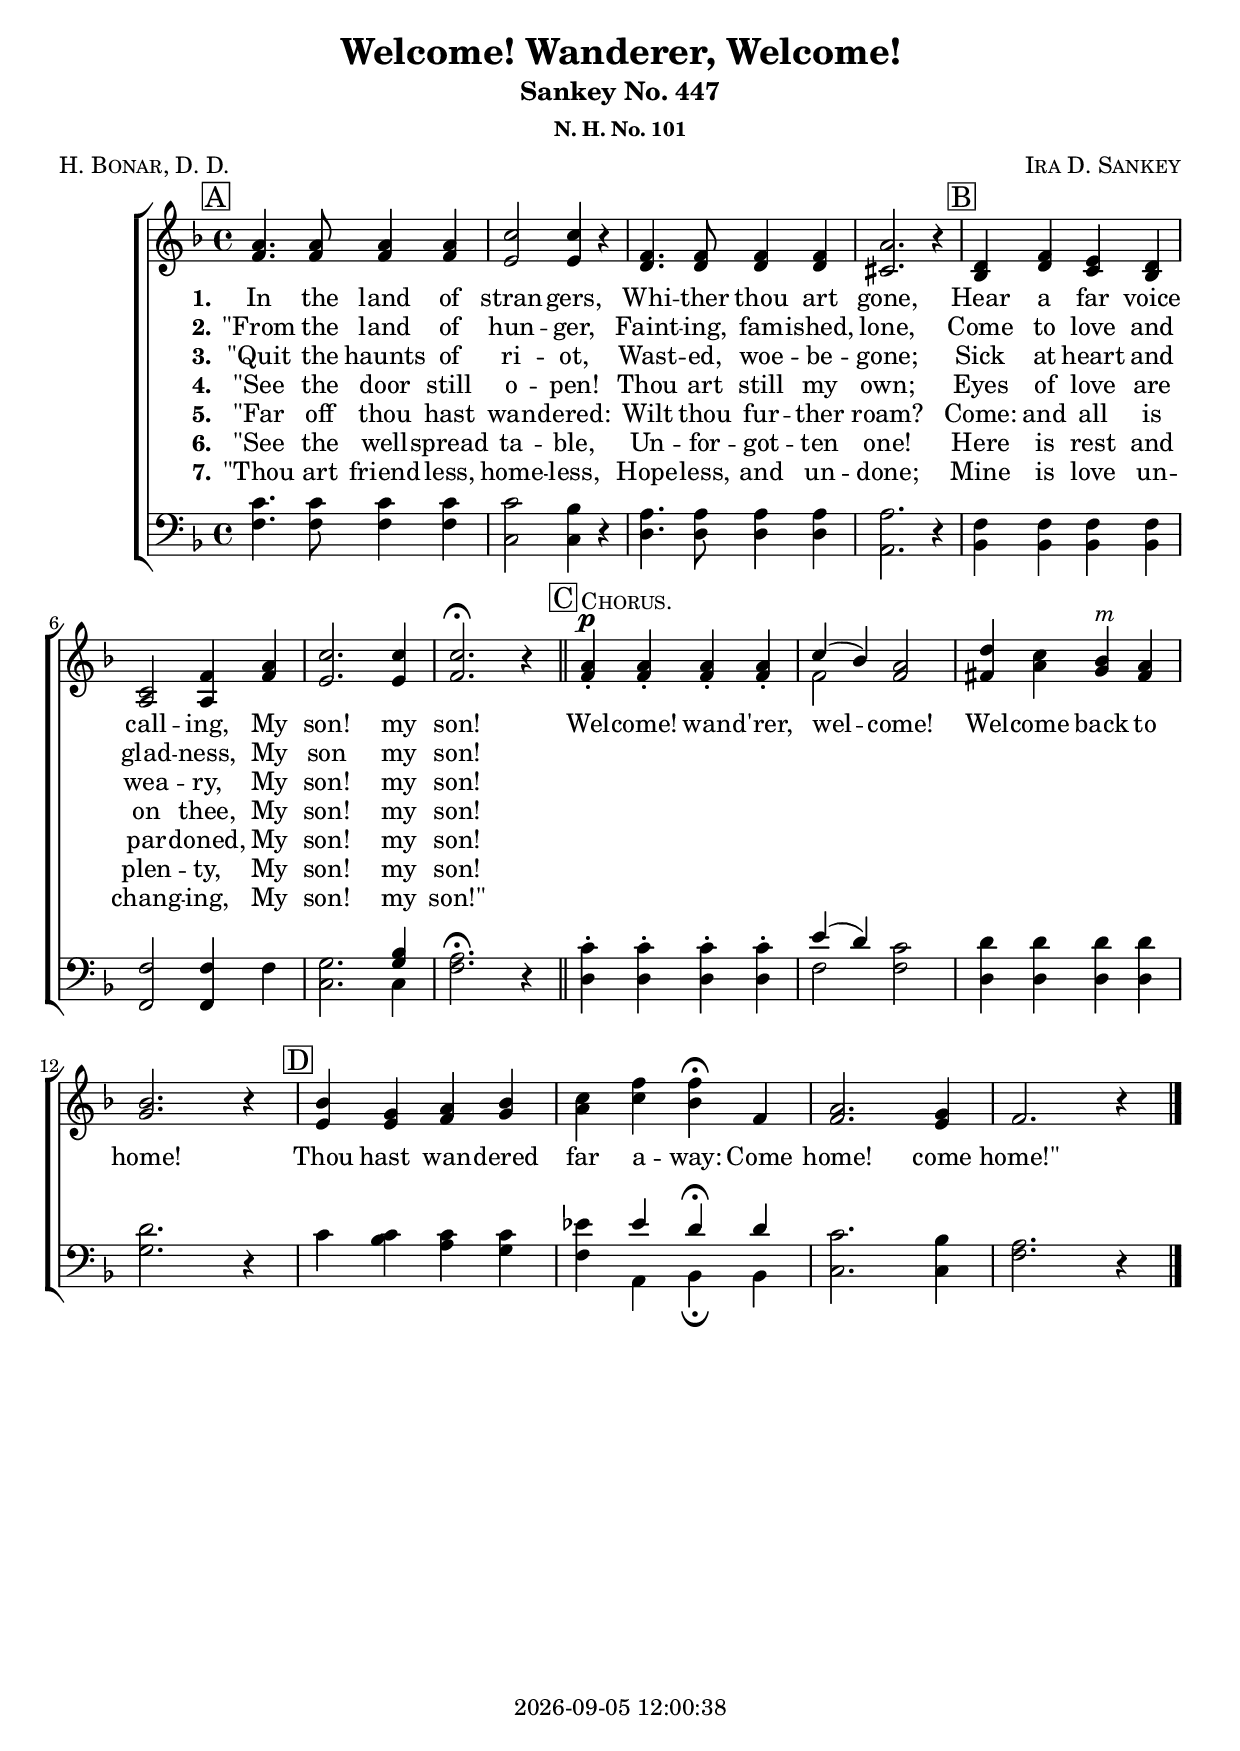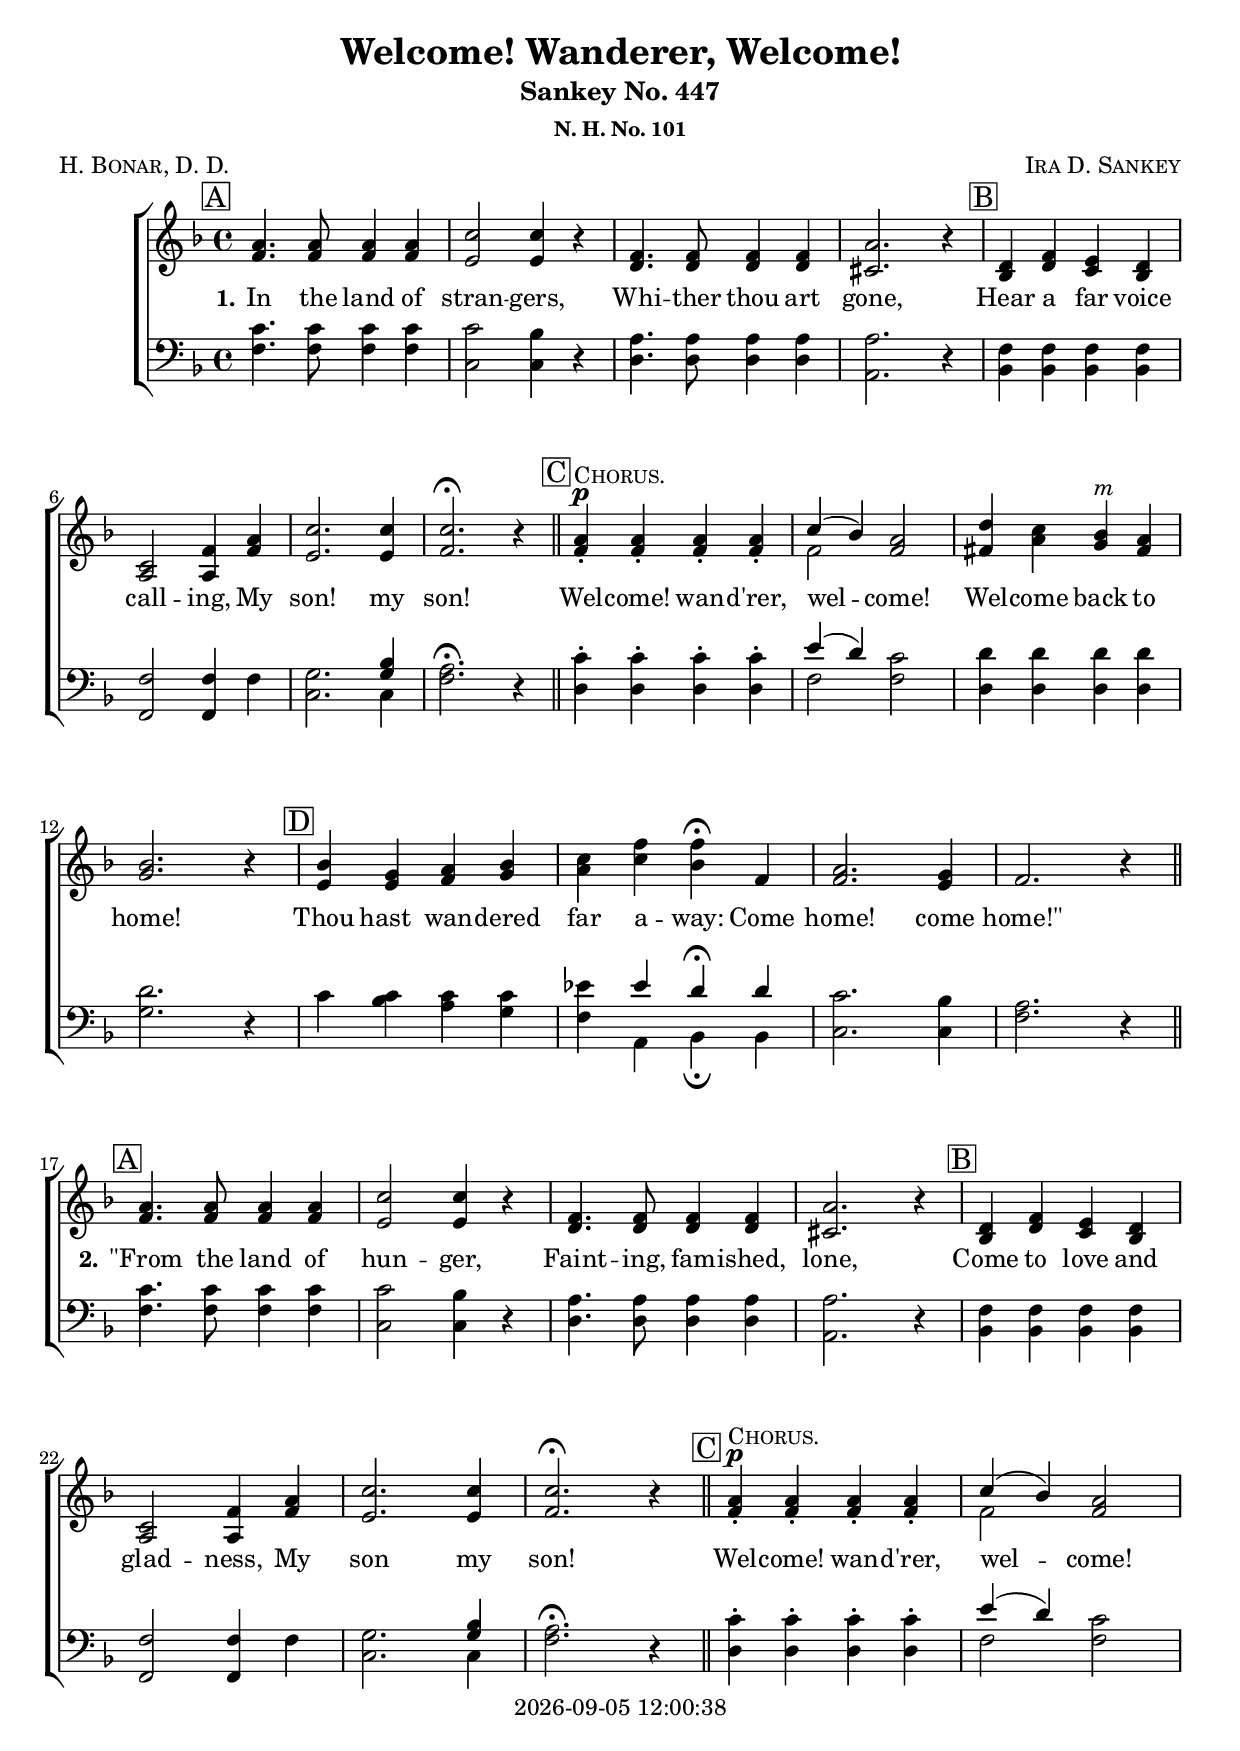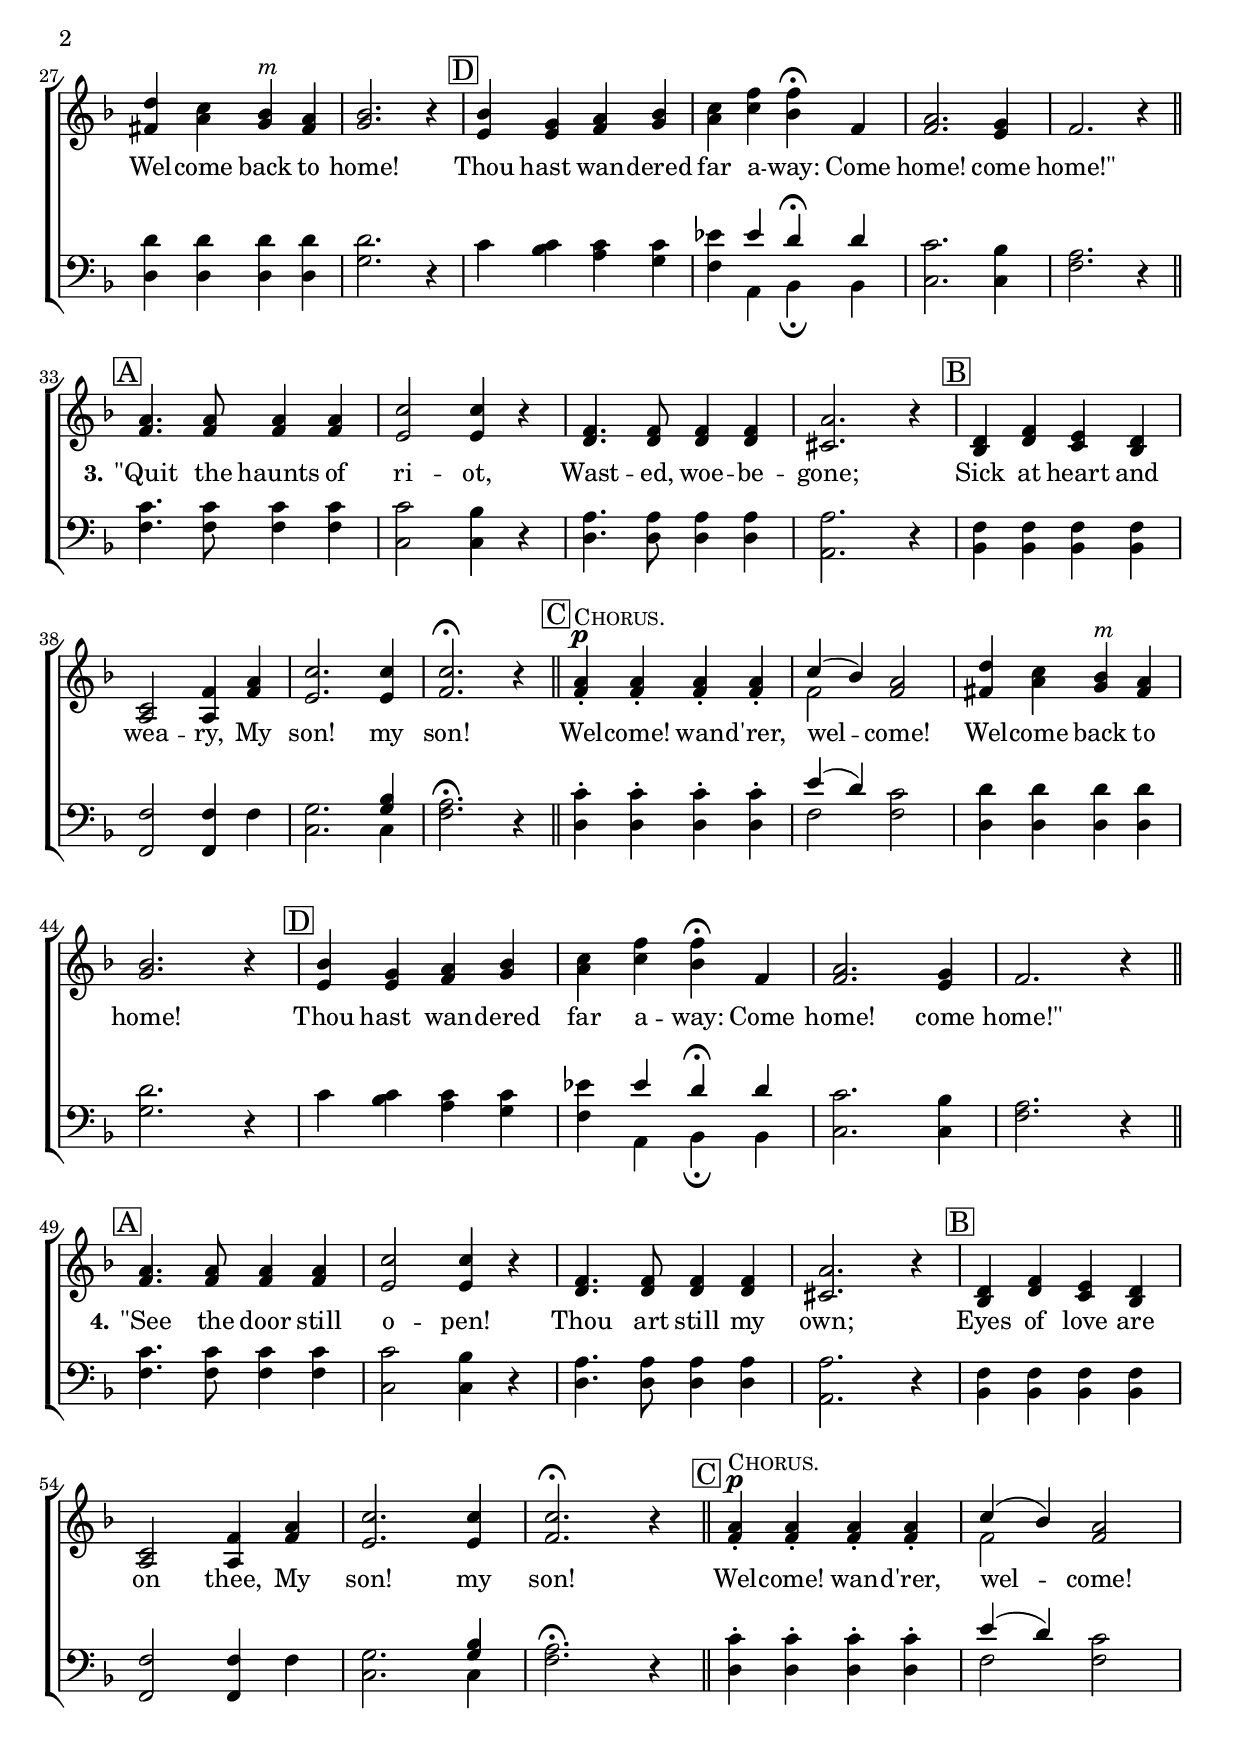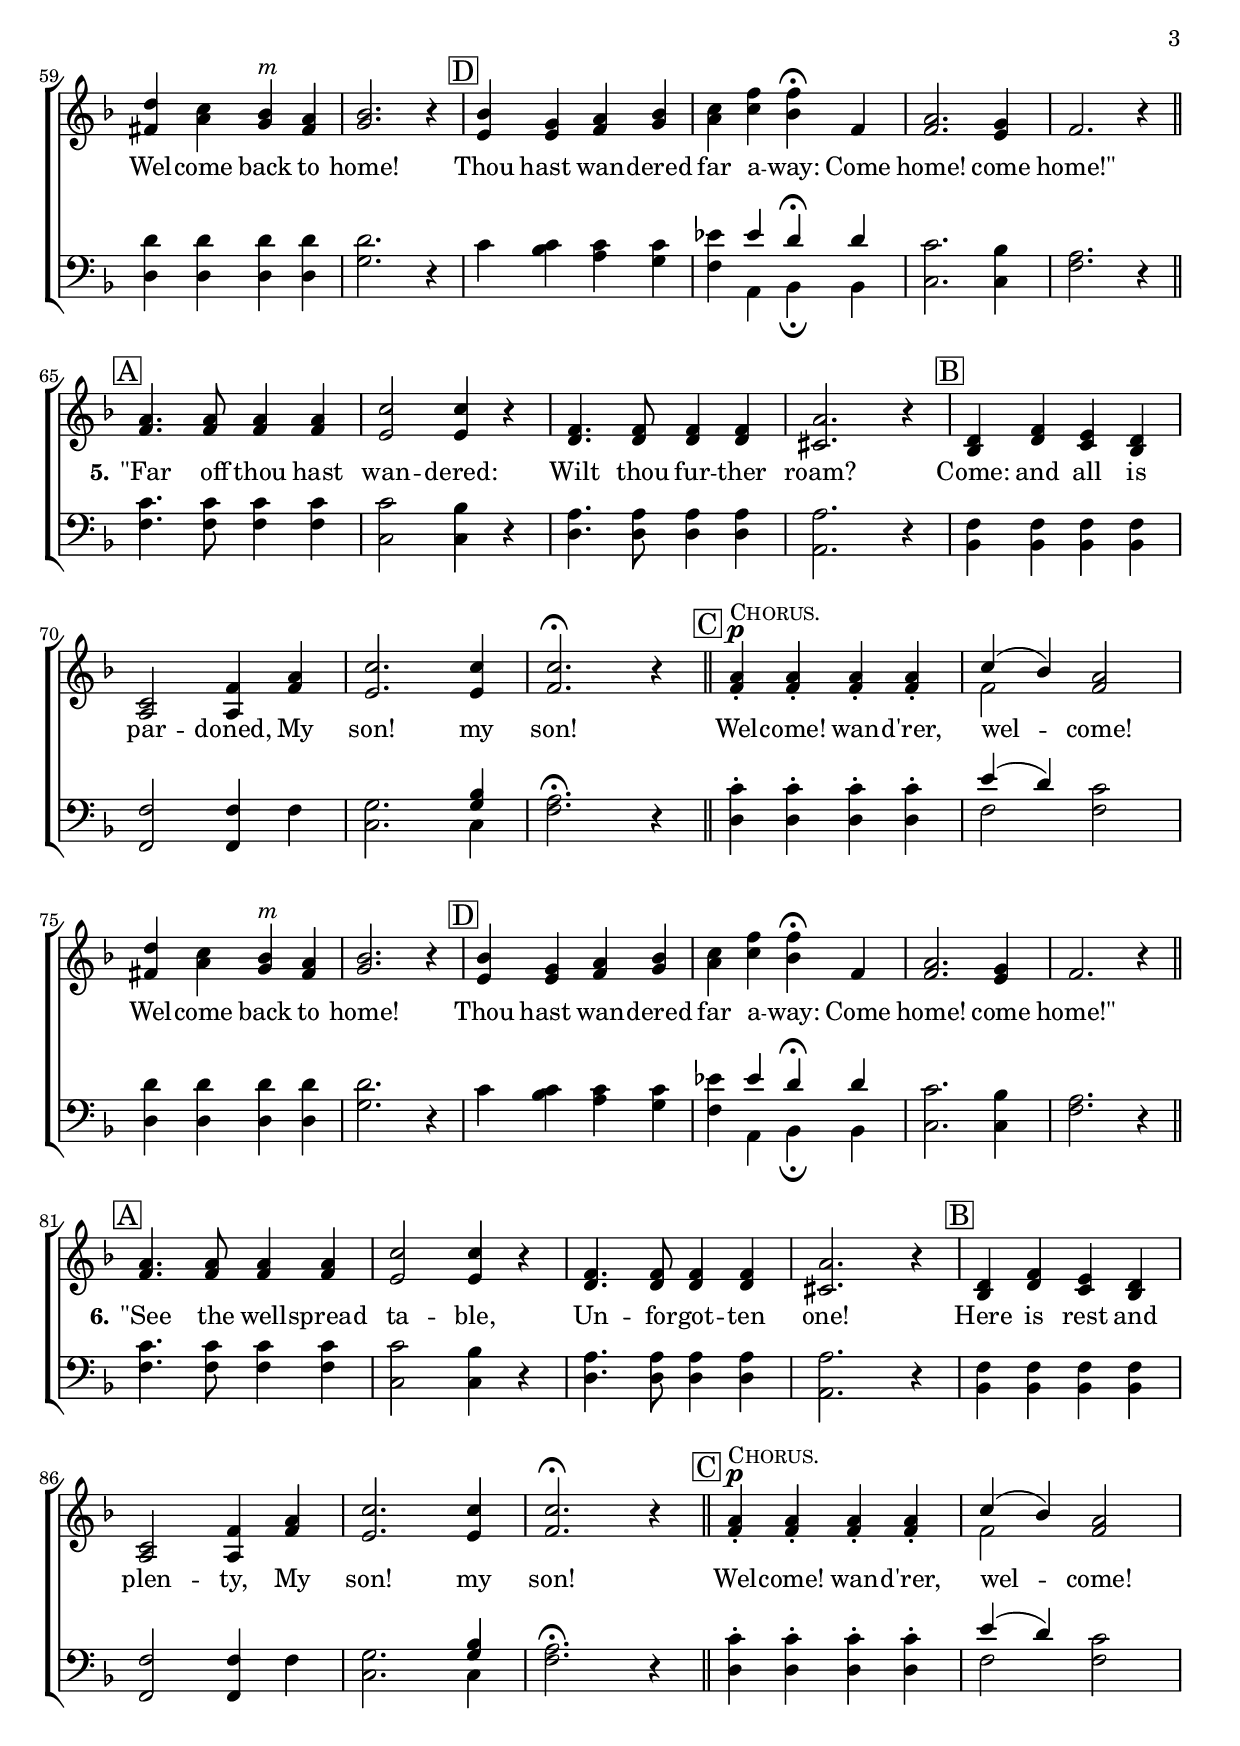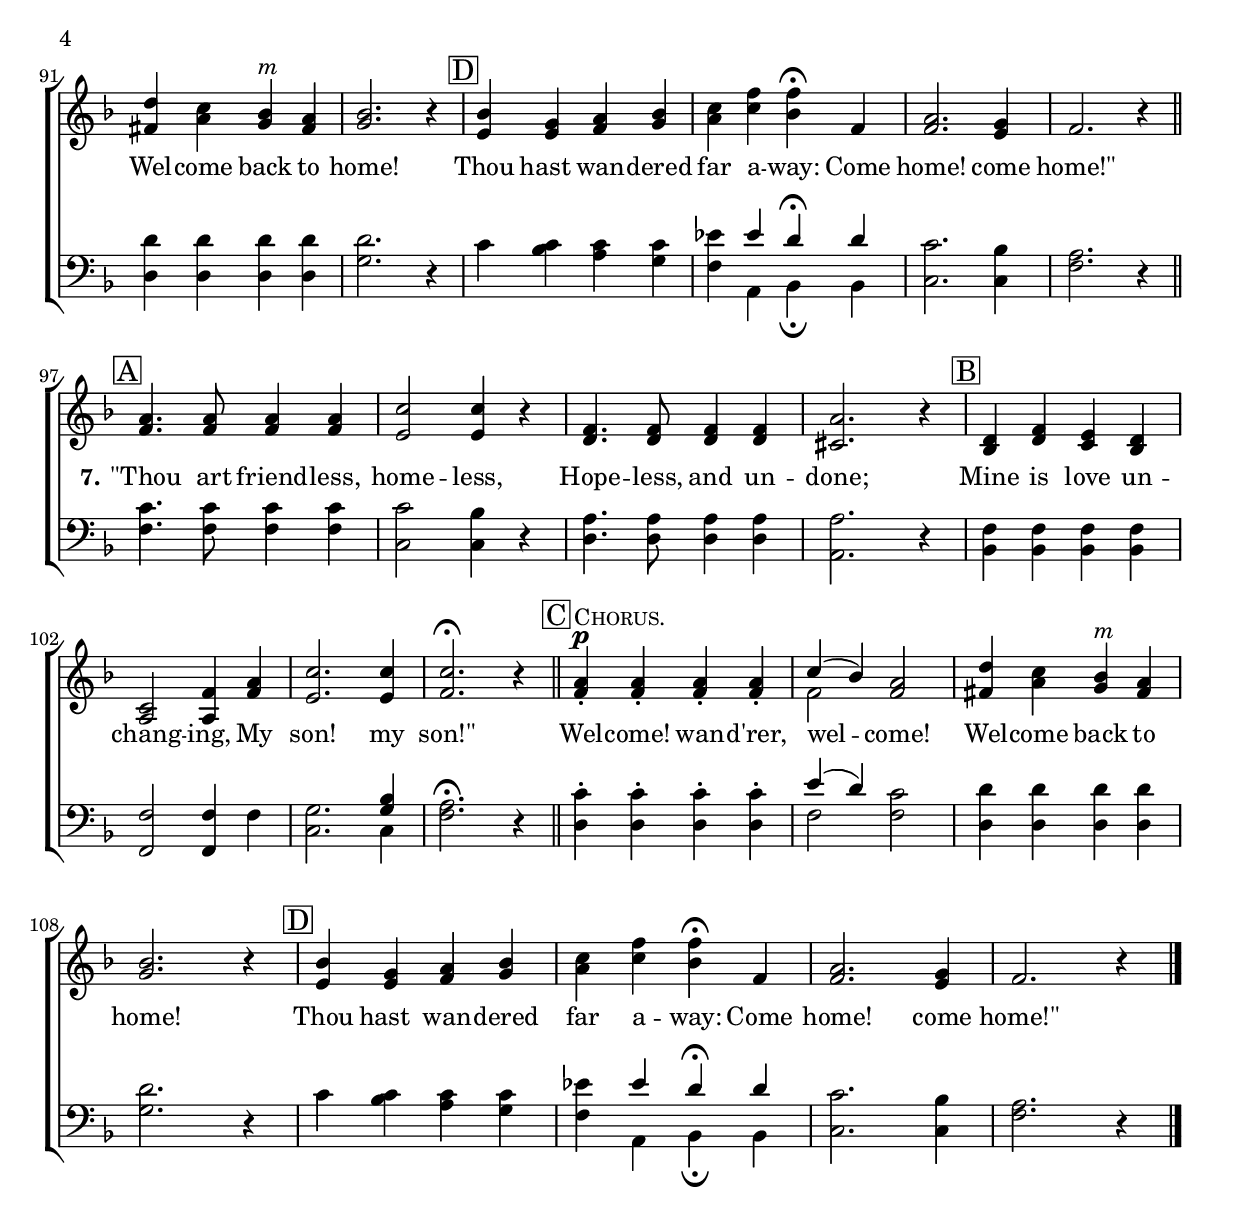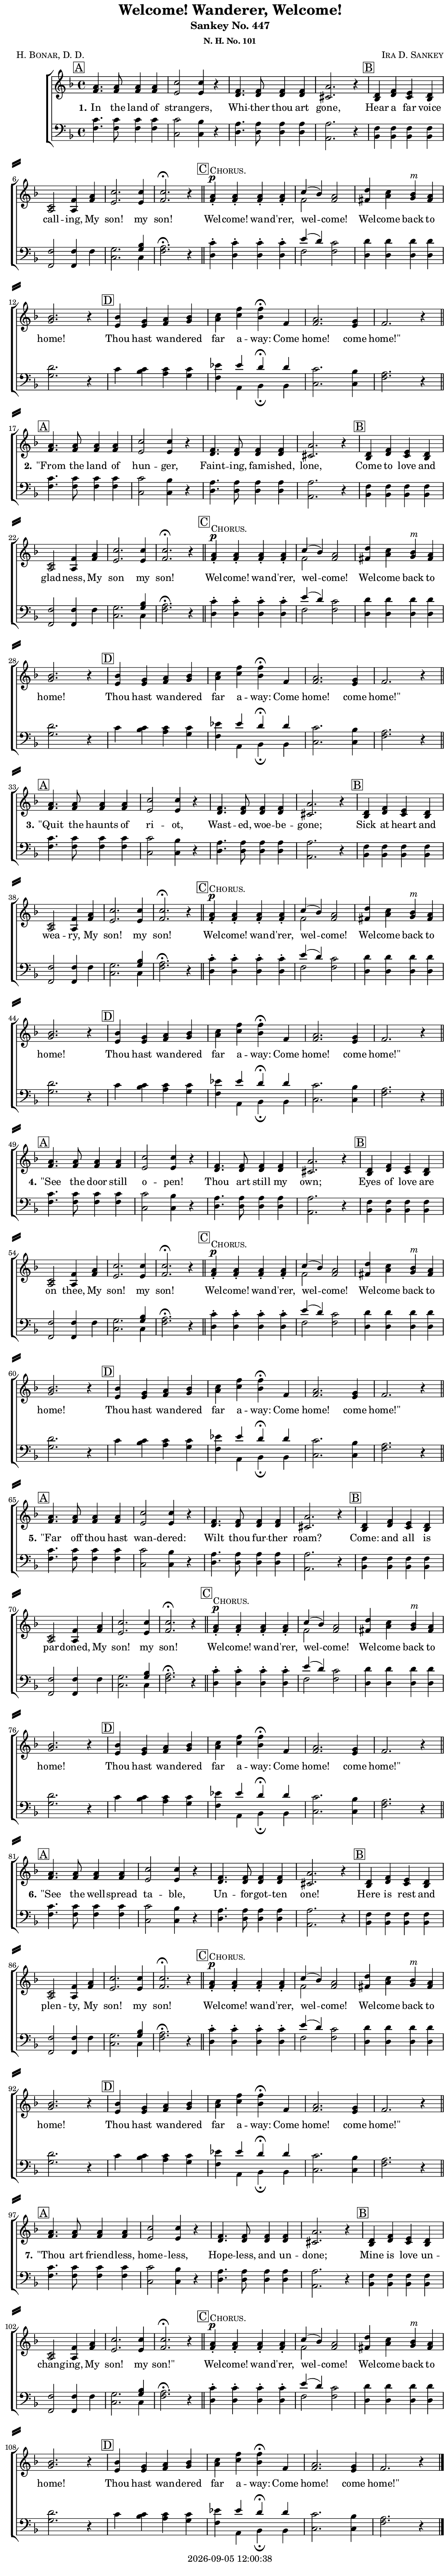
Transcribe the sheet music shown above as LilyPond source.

\version "2.22.1"

\include "articulate.ly"

today = #(strftime "%Y-%m-%d %H:%M:%S" (localtime (current-time)))

\header {
% centered at top
%  dedication  = "dedication"
  title       = "Welcome! Wanderer, Welcome!"
  subtitle    = "Sankey No. 447"
  subsubtitle = "N. H. No. 101"
%  instrument  = "instrument"
  
% arrangement of following lines:
%
%  poet    composer
%  meter   arranger
%  piece       opus

  composer    = \markup\smallCaps "Ira D. Sankey"
%  arranger    = "arranger"
%  opus        = "opus"

  poet        = \markup\smallCaps "H. Bonar, D. D."
%  meter       = \markup\smallCaps "meter"
%  piece       = \markup\smallCaps "piece"

% centered at bottom
% tagline     = "tagline" % default lilypond version
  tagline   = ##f
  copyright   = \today
}

% #(set-global-staff-size 16)

global = {
  \key f \major
  \time 4/4
}

RehearsalTrack = {
% \set Score.currentBarNumber = #5
  \mark \markup { \box "A" } s1*4
  \mark \markup { \box "B" } s1*4
  \mark \markup { \box "C" } s1*4
  \mark \markup { \box "D" } s1*4
}

TempoTrack = {
  \set Score.tempoHideNote = ##t
  \tempo 4=120
}

nl = { \bar "||" \break }

soprano = \relative {
  \autoBeamOff
  a'4.\omit\mf 8 4 4
  c2 4 r
  f,4. 8 4 4
  a2. r4
  d,4 f e d % B
  c2 f4 a
  c2. 4
  c2.\fermata r4 \bar "||"
  a4-.^\p^\markup\smallCaps Chorus. 4-. 4-. 4-. % C
  c4(bes) a2
  d4 c bes^\markup\italic m a
  bes2. r4
  bes4 g a bes % D
  c4 f f\fermata f,
  a2. g4
  f2. r4
}

alto = \relative {
  \autoBeamOff
  f'4.\omit\mf 8 4 4
  e2 4 r
  d4. 8 4 4
  cis2. r4
  bes4 d c bes % B
  a2 4 f'4
  e2. 4
  f2.\fermata r4
  f4-.^\p 4-. 4-. 4-. % C
  f2 2
  fis4 a g fis
  g2. r4
  e4 4 f g % D
  a4 c bes\fermata f
  f2. e4
  f2. r4
}

tenor = \relative {
  \autoBeamOff
  c'4.\omit\mf 8 4 4
  c2 bes4 r
  a4. 8 4 4
  a2. r4
  f4 4 4 4 % B
  f2 4 4
  g2. <g bes>4
  a2.\fermata r4
  c4-.\omit\p 4-. 4-. 4-.
  e4(d) c2
  d4 4 4 4
  d2. r4
  c4 4 4 4 % D
  ees4 4 d\fermata d
  c2. bes4
  a2. r4
}

bass = \relative {
  \autoBeamOff
  f4. 8 4 4
  c2 4 r
  d4. 8 4 4
  a2. r4
  bes4 4 4 4 % B
  f2 4 f'
  c2. 4
  f2.\fermata r4
  d4-.\omit\p 4-. 4-. 4-. % C
  f2 2
  d4 4 4 4
  g2. r4
  c4 bes a g % D
  f4 a, bes\fermata bes
  c2. 4
  f2. r4
}

nom  = {   \set ignoreMelismata = ##t }
yesm = { \unset ignoreMelismata       }

chorus = \lyricmode {
  Wel -- come! wan -- d'rer, wel -- come!
  Wel -- come back to home!
  Thou hast wan -- dered far a -- way:
  Come home! come "home!\""
}

chorusMen = \lyricmode {
}

verses = 7

wordsOne = \lyricmode {
  \set stanza = "1."
  In the land of stran -- gers,
  Whi -- ther thou art gone,
  Hear a far voice call -- ing,
  My son! my son!
}
  
wordsTwo = \lyricmode {
  \set stanza = "2."
  "\"From" the land of hun -- ger,
  Faint -- ing, fam -- ished, lone,
  Come to love and glad -- ness,
  My son my son!
}
  
wordsThree = \lyricmode {
  \set stanza = "3."
  "\"Quit" the haunts of ri -- ot,
  Wast -- ed, woe -- be -- gone;
  Sick at heart and wea -- ry,
  My son! my son!
}
  
wordsFour = \lyricmode {
  \set stanza = "4."
  "\"See" the door still o -- pen!
  Thou art still my own;
  Eyes of love are on thee,
  My son! my son!
}
  
wordsFive = \lyricmode {
  \set stanza = "5."
  "\"Far" off thou hast wan -- dered:
  Wilt thou fur -- ther roam?
  Come: and all is par -- doned,
  My son! my son!
}
  
wordsSix = \lyricmode {
  \set stanza = "6."
  "\"See" the well -- spread ta -- ble,
  Un -- for -- got -- ten one!
  Here is rest and plen -- ty,
  My son! my son!
}
  
wordsSeven = \lyricmode {
  \set stanza = "7."
  "\"Thou" art friend -- less, home -- less,
  Hope -- less, and un -- done;
  Mine is love un -- chang -- ing,
  My son! my "son!\""
}
  
wordsMidi = \lyricmode {
  \set stanza = "1."
  "In " "the " "land " "of " stran "gers, "
  "\nWhi" "ther " "thou " "art " "gone, "
  "\nHear " "a " "far " "voice " call "ing, "
  "\nMy " "son! " "my " "son! "
  "\nWel" "come! " wan "d'rer, " wel "come! "
  "\nWel" "come " "back " "to " "home! "
  "\nThou " "hast " wan "dered " "far " a "way: "
  "\nCome " "home! " "come " "home!\"\n"

  \set stanza = "2."
  "\n\"From " "the " "land " "of " hun "ger, "
  "\nFaint" "ing, " fam "ished, " "lone, "
  "\nCome " "to " "love " "and " glad "ness, "
  "\nMy " "son " "my " "son! "
  "\nWel" "come! " wan "d'rer, " wel "come! "
  "\nWel" "come " "back " "to " "home! "
  "\nThou " "hast " wan "dered " "far " a "way: "
  "\nCome " "home! " "come " "home!\"\n"

  \set stanza = "3."
  "\n\"Quit " "the " "haunts " "of " ri "ot, "
  "\nWast" "ed, " woe be "gone; "
  "\nSick " "at " "heart " "and " wea "ry, "
  "\nMy " "son! " "my " "son! "
  "\nWel" "come! " wan "d'rer, " wel "come! "
  "\nWel" "come " "back " "to " "home! "
  "\nThou " "hast " wan "dered " "far " a "way: "
  "\nCome " "home! " "come " "home!\"\n"

  \set stanza = "4."
  "\n\"See " "the " "door " "still " o "pen! "
  "\nThou " "art " "still " "my " "own; "
  "\nEyes " "of " "love " "are " "on " "thee, "
  "\nMy " "son! " "my " "son! "
  "\nWel" "come! " wan "d'rer, " wel "come! "
  "\nWel" "come " "back " "to " "home! "
  "\nThou " "hast " wan "dered " "far " a "way: "
  "\nCome " "home! " "come " "home!\"\n"

  \set stanza = "5."
  "\n\"Far " "off " "thou " "hast " wan "dered: "
  "\nWilt " "thou " fur "ther " "roam? "
  "\nCome: " "and " "all " "is " par "doned, "
  "\nMy " "son! " "my " "son! "
  "\nWel" "come! " wan "d'rer, " wel "come! "
  "\nWel" "come " "back " "to " "home! "
  "\nThou " "hast " wan "dered " "far " a "way: "
  "\nCome " "home! " "come " "home!\"\n"

  \set stanza = "6."
  "\n\"See " "the " well "spread " ta "ble, "
  "\nUn" for got "ten " "one! "
  "\nHere " "is " "rest " "and " plen "ty, "
  "\nMy " "son! " "my " "son! "
  "\nWel" "come! " wan "d'rer, " wel "come! "
  "\nWel" "come " "back " "to " "home! "
  "\nThou " "hast " wan "dered " "far " a "way: "
  "\nCome " "home! " "come " "home!\"\n"

  \set stanza = "7."
  "\n\"Thou " "art " friend "less, " home "less, "
  "\nHope" "less, " "and " un "done; "
  "\nMine " "is " "love " un chang "ing, "
  "\nMy " "son! " "my " "son!\" "
  "\nWel" "come! " wan "d'rer, " wel "come! "
  "\nWel" "come " "back " "to " "home! "
  "\nThou " "hast " wan "dered " "far " a "way: "
  "\nCome " "home! " "come " "home!\" "
}

wordsMidiMen = \lyricmode {
}

\book {
  \bookOutputSuffix "midi"
  \score {
%    \articulate
        \new ChoirStaff <<
                                % Soprano staff
          \new Staff = soprano
          <<
            \new Voice { \repeat unfold \verses \TempoTrack     }
            \new Voice { \global \repeat unfold \verses \soprano \bar "|." }
            \addlyrics \wordsMidi
          >>
                                % Alto staff
          \new Staff = alto
          <<
            \new Voice { \global \repeat unfold \verses { \alto \nl } \bar "|." }
          >>
                                % Tenor staff
          \new Staff = tenor
          <<
            \clef "treble_8"
            \new Voice { \global \repeat unfold \verses \tenor }
            \addlyrics \wordsMidiMen
          >>
                                % Bass staff
          \new Staff = bass
          <<
            \clef "bass"
            \new Voice { \global \repeat unfold \verses \bass }
          >>
        >>
    \midi {}
  }
}

\book {
  \bookOutputSuffix "repeat"
  \score {
        \new ChoirStaff <<
                                  % Joint soprano/alto staff
          \new Staff = women \with { printPartCombineTexts = ##f }
          <<
            \new Voice \RehearsalTrack
            \new Voice \TempoTrack
            \new NullVoice = "aligner" \soprano
            \new Voice \partCombine { \global \soprano \bar "|." } { \global \alto }
            \new Lyrics \lyricsto "aligner" { \wordsOne \chorus }
            \new Lyrics \lyricsto "aligner"   \wordsTwo
            \new Lyrics \lyricsto "aligner"   \wordsThree
            \new Lyrics \lyricsto "aligner"   \wordsFour
            \new Lyrics \lyricsto "aligner"   \wordsFive
            \new Lyrics \lyricsto "aligner"   \wordsSix
            \new Lyrics \lyricsto "aligner"   \wordsSeven
          >>
                                  % Joint tenor/bass staff
          \new Staff = men \with { printPartCombineTexts = ##f }
          <<
            \clef "bass"
            \new Voice \partCombine { \global \tenor } { \global \bass }
            \new NullVoice = alignerT { \tenor }
          >>
          \new Lyrics \with {alignAboveContext = men} \lyricsto alignerT \chorusMen
        >>
    \layout {
      indent = 1.5\cm
      \pointAndClickOff
      \context {
        \Staff \RemoveAllEmptyStaves
      }
    }
  }
}

singlescore = {
        \new ChoirStaff <<
                                  % Joint soprano/alto staff
          \new Staff = women \with { printPartCombineTexts = ##f }
          <<
            \new Voice { \repeat unfold \verses \RehearsalTrack }
            \new Voice { \repeat unfold \verses \TempoTrack }
            \new NullVoice = "aligner" { \repeat unfold \verses \soprano }
            \new Voice \partCombine { \global \repeat unfold \verses \soprano \bar "|." }
                                    { \global \repeat unfold \verses { \alto \nl } \bar "|." }
            \new Lyrics \lyricsto "aligner" { \wordsOne   \chorus
                                              \wordsTwo   \chorus
                                              \wordsThree \chorus
                                              \wordsFour  \chorus
                                              \wordsFive  \chorus
                                              \wordsSix   \chorus
                                              \wordsSeven   \chorus
                                            }
          >>
                                  % Joint tenor/bass staff
          \new Staff = men \with { printPartCombineTexts = ##f }
          <<
            \clef "bass"
            \new Voice \partCombine { \global \repeat unfold \verses \tenor }
                                    { \global \repeat unfold \verses \bass }
            \new NullVoice = alignerT { \repeat unfold \verses \tenor }
          >>
          \new Lyrics \with {alignAboveContext = men} \lyricsto alignerT { \repeat unfold \verses \chorusMen }
        >>
}

\book {
  \bookOutputSuffix "single"
  \score {
    \singlescore
    \layout {
      indent = 1.5\cm
      \pointAndClickOff
      \context {
        \Staff \RemoveAllEmptyStaves
      }
    }
  }
}

\book {
  \bookOutputSuffix "singlepage"
  \paper {
    top-margin = 0
    left-margin = 7
    right-margin = 1
    paper-width = 190\mm
    page-breaking = #ly:one-page-breaking
    system-system-spacing.basic-distance = #15
    system-separator-markup = \slashSeparator
  }
  \score {
    \singlescore
    \layout {
      indent = 1.5\cm
      \pointAndClickOff
      \context {
        \Staff \RemoveAllEmptyStaves
      }
    }
  }
}
